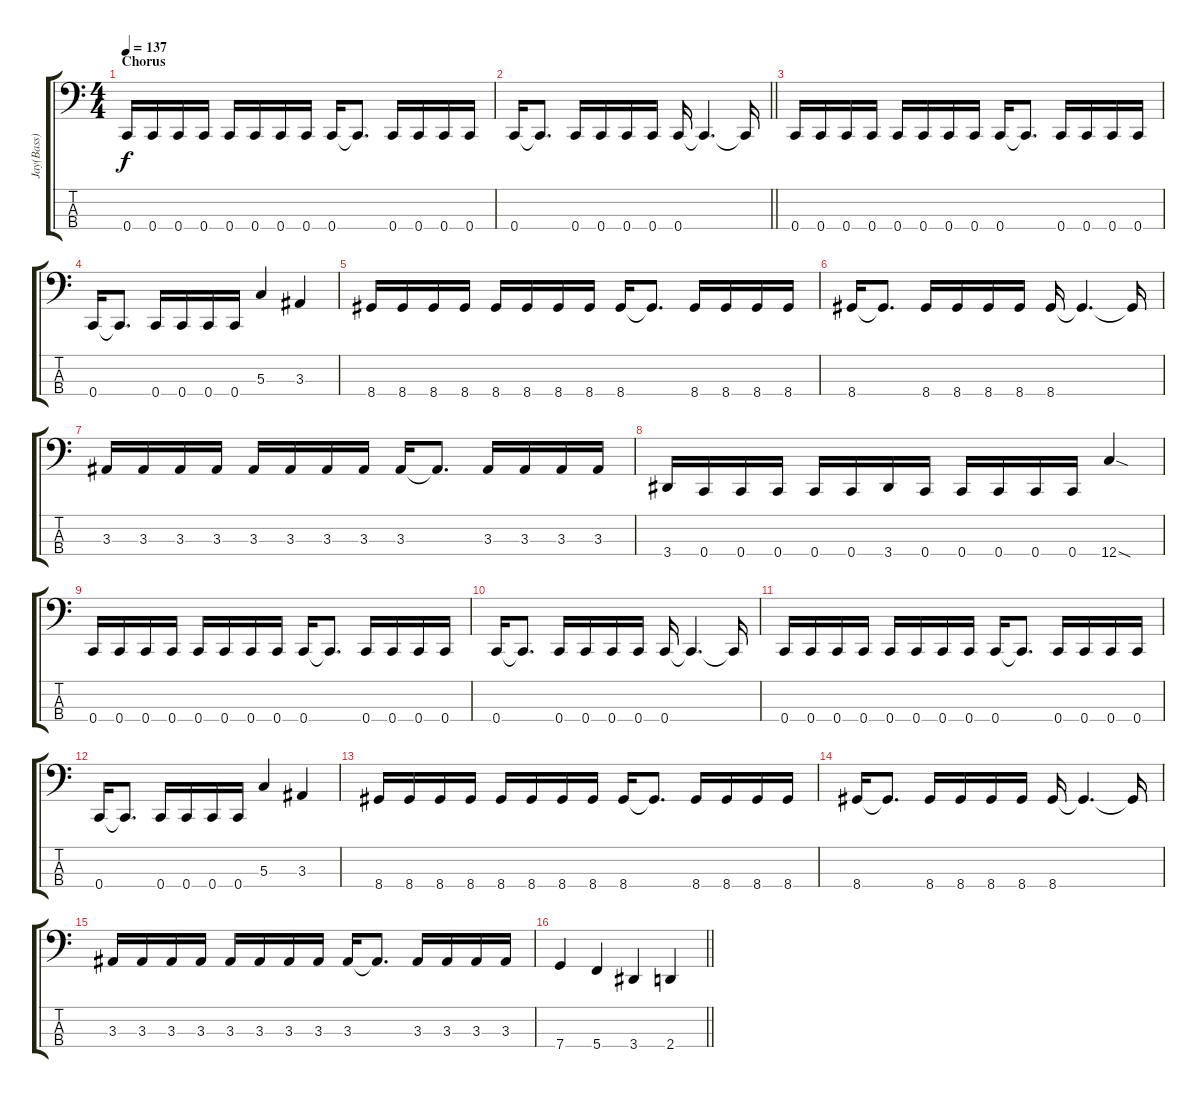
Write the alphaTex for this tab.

\track ("Jay(Bass)" "Jay(Bass)") {instrument electricbasspick}
\staff {score tabs}
\tuning (F2 C2 G1 C1) {hide}
\ts (4 4)
\section ("" "Chorus")
\tempo 137
\clef f4
\ks c
0.4.16{dy f} 0.4.16 0.4.16 0.4.16 0.4.16 0.4.16 0.4.16 0.4.16 0.4.16 0.4{t}.8{d} 0.4.16 0.4.16 0.4.16 0.4.16 |
\barLineRight lightlight
0.4.16 0.4{t}.8{d} 0.4.16 0.4.16 0.4.16 0.4.16 0.4.16 0.4{t}.4{d} 0.4{t}.16 |
\section ("" "")
0.4.16 0.4.16 0.4.16 0.4.16 0.4.16 0.4.16 0.4.16 0.4.16 0.4.16 0.4{t}.8{d} 0.4.16 0.4.16 0.4.16 0.4.16 |
0.4.16 0.4{t}.8{d} 0.4.16 0.4.16 0.4.16 0.4.16 5.3.4 3.3.4 |
8.4.16 8.4.16 8.4.16 8.4.16 8.4.16 8.4.16 8.4.16 8.4.16 8.4.16 8.4{t}.8{d} 8.4.16 8.4.16 8.4.16 8.4.16 |
8.4.16 8.4{t}.8{d} 8.4.16 8.4.16 8.4.16 8.4.16 8.4.16 8.4{t}.4{d} 8.4{t}.16 |
3.3.16 3.3.16 3.3.16 3.3.16 3.3.16 3.3.16 3.3.16 3.3.16 3.3.16 3.3{t}.8{d} 3.3.16 3.3.16 3.3.16 3.3.16 |
3.4.16 0.4.16 0.4.16 0.4.16 0.4.16 0.4.16 3.4.16 0.4.16 0.4.16 0.4.16 0.4.16 0.4.16 12.4{sod}.4 |
0.4.16 0.4.16 0.4.16 0.4.16 0.4.16 0.4.16 0.4.16 0.4.16 0.4.16 0.4{t}.8{d} 0.4.16 0.4.16 0.4.16 0.4.16 |
0.4.16 0.4{t}.8{d} 0.4.16 0.4.16 0.4.16 0.4.16 0.4.16 0.4{t}.4{d} 0.4{t}.16 |
0.4.16 0.4.16 0.4.16 0.4.16 0.4.16 0.4.16 0.4.16 0.4.16 0.4.16 0.4{t}.8{d} 0.4.16 0.4.16 0.4.16 0.4.16 |
0.4.16 0.4{t}.8{d} 0.4.16 0.4.16 0.4.16 0.4.16 5.3.4 3.3.4 |
8.4.16 8.4.16 8.4.16 8.4.16 8.4.16 8.4.16 8.4.16 8.4.16 8.4.16 8.4{t}.8{d} 8.4.16 8.4.16 8.4.16 8.4.16 |
8.4.16 8.4{t}.8{d} 8.4.16 8.4.16 8.4.16 8.4.16 8.4.16 8.4{t}.4{d} 8.4{t}.16 |
3.3.16 3.3.16 3.3.16 3.3.16 3.3.16 3.3.16 3.3.16 3.3.16 3.3.16 3.3{t}.8{d} 3.3.16 3.3.16 3.3.16 3.3.16 |
\barLineRight lightlight
7.4.4 5.4.4 3.4.4 2.4.4
